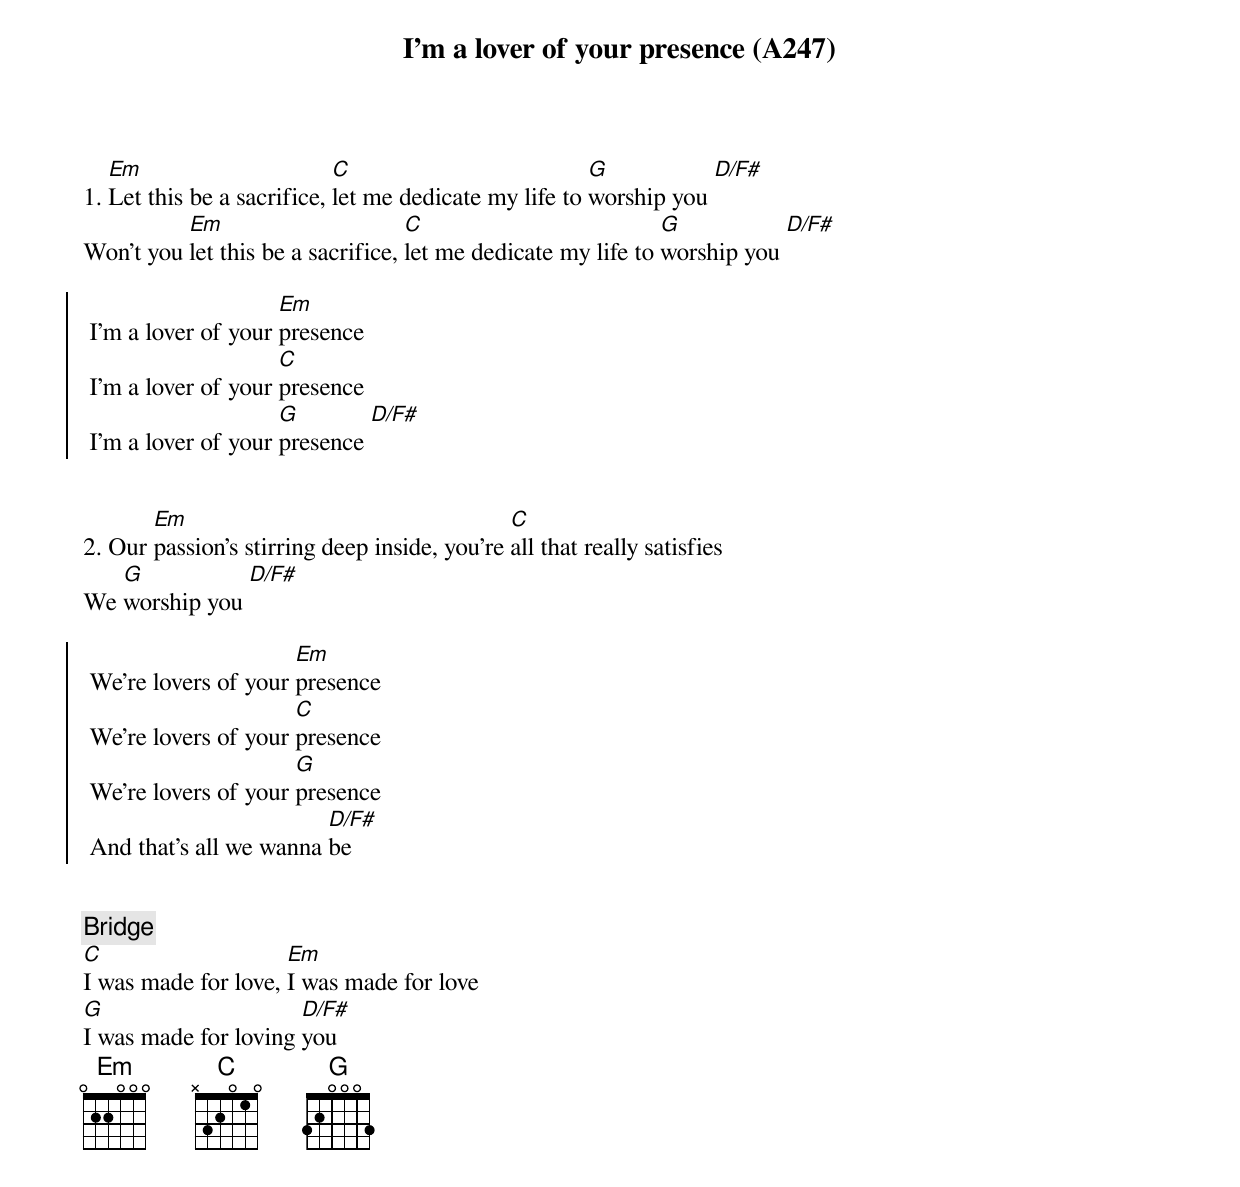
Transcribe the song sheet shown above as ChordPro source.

{title: I'm a lover of your presence (A247)}
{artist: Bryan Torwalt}

1. [Em]Let this be a sacrifice, [C]let me dedicate my life to [G]worship you [D/F#]
Won't you [Em]let this be a sacrifice, [C]let me dedicate my life to [G]worship you [D/F#]

{soc}
 I'm a lover of your [Em]presence
 I'm a lover of your [C]presence
 I'm a lover of your [G]presence [D/F#]
 {eoc}


2. Our [Em]passion's stirring deep inside, you're [C]all that really satisfies
We [G]worship you [D/F#]

{soc}
 We're lovers of your [Em]presence
 We're lovers of your [C]presence
 We're lovers of your [G]presence
 And that's all we wanna [D/F#]be
 {eoc}


{comment: Bridge}
[C]I was made for love, [Em]I was made for love
[G]I was made for loving [D/F#]you
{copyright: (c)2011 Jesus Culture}
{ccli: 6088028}
